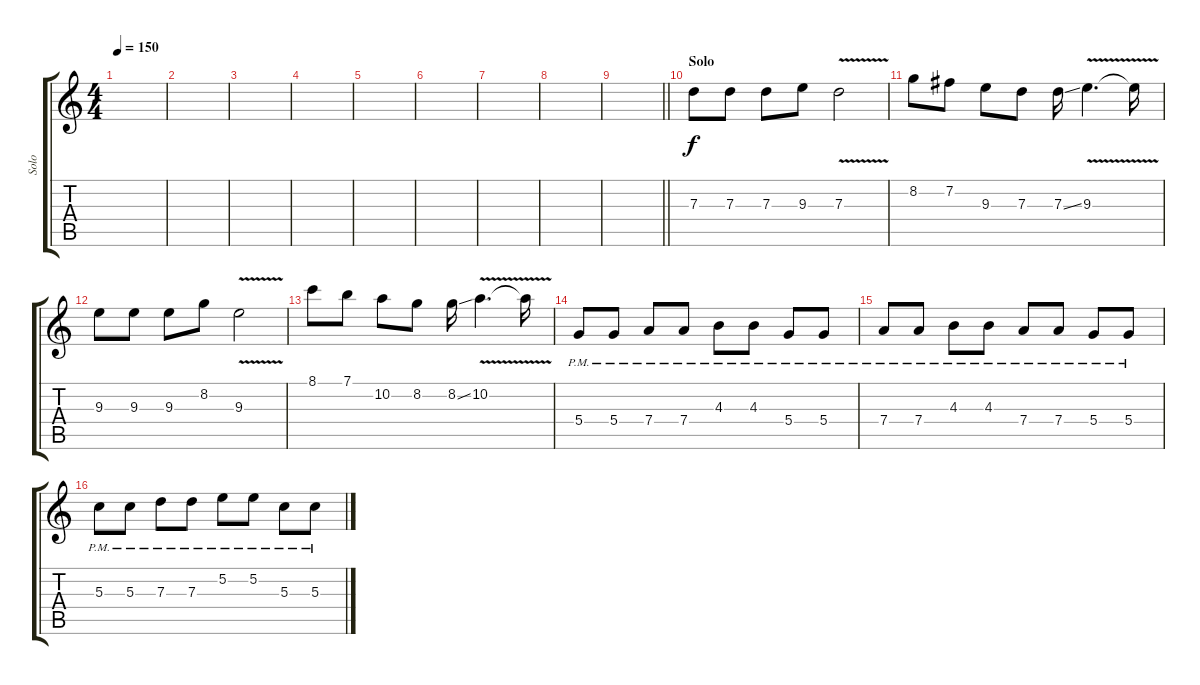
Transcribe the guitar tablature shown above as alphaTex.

\track ("Solo" "Solo") {instrument overdrivenguitar}
\staff {score tabs}
\tuning (E4 B3 G3 D3 A2 E2) {hide}
\ts (4 4)
\tempo 150
\clef g2
\ks c
|
|
|
|
|
|
|
|
\barLineRight lightlight
|
\section ("" "Solo")
7.3.8{instrument distortionguitar} 7.3.8 7.3.8 9.3.8 7.3{v}.2 |
8.2.8 7.2.8 9.3.8 7.3.8 7.3{ss}.16 9.3{v}.4{d} 9.3{t}.16 |
9.3.8 9.3.8 9.3.8 8.2.8 9.3{v}.2 |
8.1.8 7.1.8 10.2.8 8.2.8 8.2{ss}.16 10.2{v}.4{d} 10.2{t}.16 |
5.4{pm}.8 5.4{pm}.8 7.4{pm}.8 7.4{pm}.8 4.3{pm}.8 4.3{pm}.8 5.4{pm}.8 5.4{pm}.8 |
7.4{pm}.8 7.4{pm}.8 4.3{pm}.8 4.3{pm}.8 7.4{pm}.8 7.4{pm}.8 5.4{pm}.8 5.4{pm}.8 |
5.3{pm}.8 5.3{pm}.8 7.3{pm}.8 7.3{pm}.8 5.2{pm}.8 5.2{pm}.8 5.3{pm}.8 5.3{pm}.8
